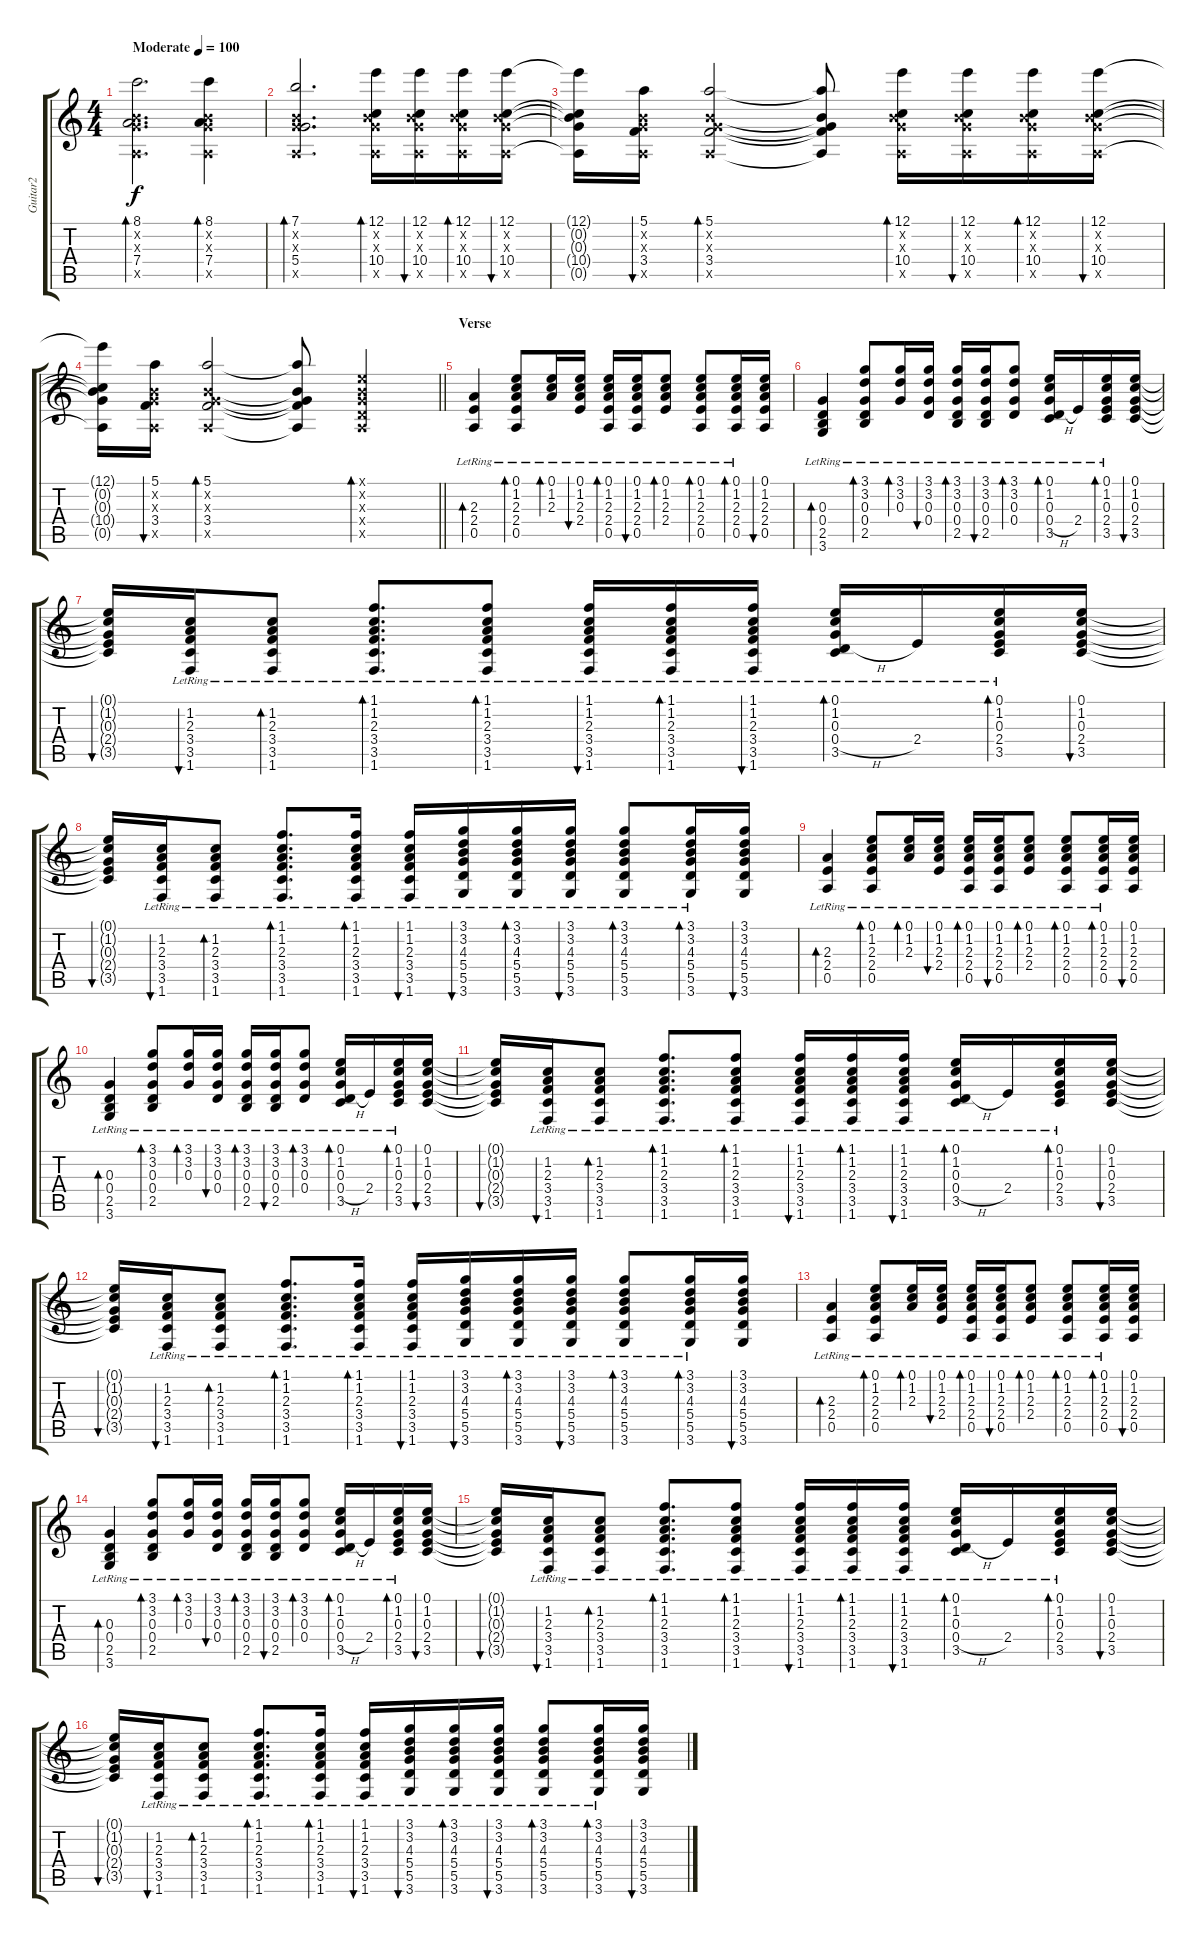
\track ("Guitar2" "Guitar2") {instrument acousticguitarnylon}
\staff {score tabs}
\tuning (E4 B3 G3 D3 A2 E2) {hide}
\ts (4 4)
\tempo (100 "Moderate")
\clef g2
\ks c
(8.1 0.2{x} 0.3{x} 7.4 0.5{x}).2{d bd 30 dy f instrument acousticguitarnylon} (8.1 0.2{x} 0.3{x} 7.4 0.5{x}).4{bd 30} |
(7.1 0.2{x} 0.3{x} 5.4 0.5{x}).2{d bd 30} (12.1 0.2{x} 0.3{x} 10.4 0.5{x}).16{bd 30} (12.1 0.2{x} 0.3{x} 10.4 0.5{x}).16{bu 30} (12.1 0.2{x} 0.3{x} 10.4 0.5{x}).16{bd 30} (12.1 0.2{x} 0.3{x} 10.4 0.5{x}).16{bu 30} |
(12.1{t} 0.2{t} 0.3{t} 10.4{t} 0.5{t}).16 (5.1 0.2{x} 0.3{x} 3.4 0.5{x}).16{bu 30} (5.1 0.2{x} 0.3{x} 3.4 0.5{x}).2{bd 30} (5.1{t} 0.2{t} 0.3{t} 3.4{t} 0.5{t}).8 (12.1 0.2{x} 0.3{x} 10.4 0.5{x}).16{bd 30} (12.1 0.2{x} 0.3{x} 10.4 0.5{x}).16{bu 30} (12.1 0.2{x} 0.3{x} 10.4 0.5{x}).16{bd 30} (12.1 0.2{x} 0.3{x} 10.4 0.5{x}).16{bu 30} |
\barLineRight lightlight
(12.1{t} 0.2{t} 0.3{t} 10.4{t} 0.5{t}).16 (5.1 0.2{x} 0.3{x} 3.4 0.5{x}).16{bu 30} (5.1 0.2{x} 0.3{x} 3.4 0.5{x}).2{bd 30} (5.1{t} 0.2{t} 0.3{t} 3.4{t} 0.5{t}).8 (0.1{x} 0.2{x} 0.3{x} 0.4{x} 0.5{x}).4{bd 30} |
\section ("" "Verse")
(2.3{lr} 2.4{lr} 0.5{lr}).4{bd 30} (0.1{lr} 1.2{lr} 2.3{lr} 2.4{lr} 0.5{lr}).8{bd 30} (0.1{lr} 1.2{lr} 2.3{lr}).16{bd 30} (0.1{lr} 1.2{lr} 2.3{lr} 2.4{lr}).16{bu 30} (0.1{lr} 1.2{lr} 2.3{lr} 2.4{lr} 0.5{lr}).16{bd 30} (0.1{lr} 1.2{lr} 2.3{lr} 2.4{lr} 0.5{lr}).16{bu 30} (0.1{lr} 1.2{lr} 2.3{lr} 2.4{lr}).8{bd 30} (0.1{lr} 1.2{lr} 2.3{lr} 2.4{lr} 0.5{lr}).8{bd 30} (0.1{lr} 1.2{lr} 2.3{lr} 2.4{lr} 0.5{lr}).16{bd 30} (0.1 1.2 2.3 2.4 0.5).16{bu 30} |
(0.3{lr} 0.4{lr} 2.5{lr} 3.6{lr}).4{bd 30} (3.1{lr} 3.2{lr} 0.3{lr} 0.4{lr} 2.5{lr}).8{bd 30} (3.1{lr} 3.2{lr} 0.3{lr}).16{bd 30} (3.1{lr} 3.2{lr} 0.3{lr} 0.4{lr}).16{bu 30} (3.1{lr} 3.2{lr} 0.3{lr} 0.4{lr} 2.5{lr}).16{bd 30} (3.1{lr} 3.2{lr} 0.3{lr} 0.4{lr} 2.5{lr}).16{bu 30} (3.1{lr} 3.2{lr} 0.3{lr} 0.4{lr}).8{bd 30} (0.1{lr} 1.2{lr} 0.3{lr} 0.4{h lr} 3.5{lr}).16{bd 30} 2.4{lr}.16 (0.1{lr} 1.2{lr} 0.3{lr} 2.4{lr} 3.5{lr}).16{bd 30} (0.1 1.2 0.3 2.4 3.5).16{bu 30} |
(0.1{t} 1.2{t} 0.3{t} 2.4{t} 3.5{t}).16{bu 30} (1.2{lr} 2.3{lr} 3.4{lr} 3.5{lr} 1.6{lr}).16{bu 30} (1.2{lr} 2.3{lr} 3.4{lr} 3.5{lr} 1.6{lr}).8{bd 30} (1.1{lr} 1.2{lr} 2.3{lr} 3.4{lr} 3.5{lr} 1.6{lr}).8{d bd 30} (1.1{lr} 1.2{lr} 2.3{lr} 3.4{lr} 3.5{lr} 1.6{lr}).8{bd 30} (1.1{lr} 1.2{lr} 2.3{lr} 3.4{lr} 3.5{lr} 1.6{lr}).16{bu 30} (1.1{lr} 1.2{lr} 2.3{lr} 3.4{lr} 3.5{lr} 1.6{lr}).16{bd 30} (1.1{lr} 1.2{lr} 2.3{lr} 3.4{lr} 3.5{lr} 1.6{lr}).16{bu 30} (0.1{lr} 1.2{lr} 0.3{lr} 0.4{h lr} 3.5{lr}).16{bd 30} 2.4{lr}.16 (0.1{lr} 1.2{lr} 0.3{lr} 2.4{lr} 3.5{lr}).16{bd 30} (0.1 1.2 0.3 2.4 3.5).16{bu 30} |
(0.1{t} 1.2{t} 0.3{t} 2.4{t} 3.5{t}).16{bu 30} (1.2{lr} 2.3{lr} 3.4{lr} 3.5{lr} 1.6{lr}).16{bu 30} (1.2{lr} 2.3{lr} 3.4{lr} 3.5{lr} 1.6{lr}).8{bd 30} (1.1{lr} 1.2{lr} 2.3{lr} 3.4{lr} 3.5{lr} 1.6{lr}).8{d bd 30} (1.1{lr} 1.2{lr} 2.3{lr} 3.4{lr} 3.5{lr} 1.6{lr}).16{bd 30} (1.1{lr} 1.2{lr} 2.3{lr} 3.4{lr} 3.5{lr} 1.6{lr}).16{bu 30} (3.1{lr} 3.2{lr} 4.3{lr} 5.4{lr} 5.5{lr} 3.6{lr}).16{bu 30} (3.1{lr} 3.2{lr} 4.3{lr} 5.4{lr} 5.5{lr} 3.6{lr}).16{bd 30} (3.1{lr} 3.2{lr} 4.3{lr} 5.4{lr} 5.5{lr} 3.6{lr}).16{bu 30} (3.1{lr} 3.2{lr} 4.3{lr} 5.4{lr} 5.5{lr} 3.6{lr}).8{bd 30} (3.1{lr} 3.2{lr} 4.3{lr} 5.4{lr} 5.5{lr} 3.6{lr}).16{bd 30} (3.1 3.2 4.3 5.4 5.5 3.6).16{bu 30} |
(2.3{lr} 2.4{lr} 0.5{lr}).4{bd 30} (0.1{lr} 1.2{lr} 2.3{lr} 2.4{lr} 0.5{lr}).8{bd 30} (0.1{lr} 1.2{lr} 2.3{lr}).16{bd 30} (0.1{lr} 1.2{lr} 2.3{lr} 2.4{lr}).16{bu 30} (0.1{lr} 1.2{lr} 2.3{lr} 2.4{lr} 0.5{lr}).16{bd 30} (0.1{lr} 1.2{lr} 2.3{lr} 2.4{lr} 0.5{lr}).16{bu 30} (0.1{lr} 1.2{lr} 2.3{lr} 2.4{lr}).8{bd 30} (0.1{lr} 1.2{lr} 2.3{lr} 2.4{lr} 0.5{lr}).8{bd 30} (0.1{lr} 1.2{lr} 2.3{lr} 2.4{lr} 0.5{lr}).16{bd 30} (0.1 1.2 2.3 2.4 0.5).16{bu 30} |
(0.3{lr} 0.4{lr} 2.5{lr} 3.6{lr}).4{bd 30} (3.1{lr} 3.2{lr} 0.3{lr} 0.4{lr} 2.5{lr}).8{bd 30} (3.1{lr} 3.2{lr} 0.3{lr}).16{bd 30} (3.1{lr} 3.2{lr} 0.3{lr} 0.4{lr}).16{bu 30} (3.1{lr} 3.2{lr} 0.3{lr} 0.4{lr} 2.5{lr}).16{bd 30} (3.1{lr} 3.2{lr} 0.3{lr} 0.4{lr} 2.5{lr}).16{bu 30} (3.1{lr} 3.2{lr} 0.3{lr} 0.4{lr}).8{bd 30} (0.1{lr} 1.2{lr} 0.3{lr} 0.4{h lr} 3.5{lr}).16{bd 30} 2.4{lr}.16 (0.1{lr} 1.2{lr} 0.3{lr} 2.4{lr} 3.5{lr}).16{bd 30} (0.1 1.2 0.3 2.4 3.5).16{bu 30} |
(0.1{t} 1.2{t} 0.3{t} 2.4{t} 3.5{t}).16{bu 30} (1.2{lr} 2.3{lr} 3.4{lr} 3.5{lr} 1.6{lr}).16{bu 30} (1.2{lr} 2.3{lr} 3.4{lr} 3.5{lr} 1.6{lr}).8{bd 30} (1.1{lr} 1.2{lr} 2.3{lr} 3.4{lr} 3.5{lr} 1.6{lr}).8{d bd 30} (1.1{lr} 1.2{lr} 2.3{lr} 3.4{lr} 3.5{lr} 1.6{lr}).8{bd 30} (1.1{lr} 1.2{lr} 2.3{lr} 3.4{lr} 3.5{lr} 1.6{lr}).16{bu 30} (1.1{lr} 1.2{lr} 2.3{lr} 3.4{lr} 3.5{lr} 1.6{lr}).16{bd 30} (1.1{lr} 1.2{lr} 2.3{lr} 3.4{lr} 3.5{lr} 1.6{lr}).16{bu 30} (0.1{lr} 1.2{lr} 0.3{lr} 0.4{h lr} 3.5{lr}).16{bd 30} 2.4{lr}.16 (0.1{lr} 1.2{lr} 0.3{lr} 2.4{lr} 3.5{lr}).16{bd 30} (0.1 1.2 0.3 2.4 3.5).16{bu 30} |
(0.1{t} 1.2{t} 0.3{t} 2.4{t} 3.5{t}).16{bu 30} (1.2{lr} 2.3{lr} 3.4{lr} 3.5{lr} 1.6{lr}).16{bu 30} (1.2{lr} 2.3{lr} 3.4{lr} 3.5{lr} 1.6{lr}).8{bd 30} (1.1{lr} 1.2{lr} 2.3{lr} 3.4{lr} 3.5{lr} 1.6{lr}).8{d bd 30} (1.1{lr} 1.2{lr} 2.3{lr} 3.4{lr} 3.5{lr} 1.6{lr}).16{bd 30} (1.1{lr} 1.2{lr} 2.3{lr} 3.4{lr} 3.5{lr} 1.6{lr}).16{bu 30} (3.1{lr} 3.2{lr} 4.3{lr} 5.4{lr} 5.5{lr} 3.6{lr}).16{bu 30} (3.1{lr} 3.2{lr} 4.3{lr} 5.4{lr} 5.5{lr} 3.6{lr}).16{bd 30} (3.1{lr} 3.2{lr} 4.3{lr} 5.4{lr} 5.5{lr} 3.6{lr}).16{bu 30} (3.1{lr} 3.2{lr} 4.3{lr} 5.4{lr} 5.5{lr} 3.6{lr}).8{bd 30} (3.1{lr} 3.2{lr} 4.3{lr} 5.4{lr} 5.5{lr} 3.6{lr}).16{bd 30} (3.1 3.2 4.3 5.4 5.5 3.6).16{bu 30} |
(2.3{lr} 2.4{lr} 0.5{lr}).4{bd 30} (0.1{lr} 1.2{lr} 2.3{lr} 2.4{lr} 0.5{lr}).8{bd 30} (0.1{lr} 1.2{lr} 2.3{lr}).16{bd 30} (0.1{lr} 1.2{lr} 2.3{lr} 2.4{lr}).16{bu 30} (0.1{lr} 1.2{lr} 2.3{lr} 2.4{lr} 0.5{lr}).16{bd 30} (0.1{lr} 1.2{lr} 2.3{lr} 2.4{lr} 0.5{lr}).16{bu 30} (0.1{lr} 1.2{lr} 2.3{lr} 2.4{lr}).8{bd 30} (0.1{lr} 1.2{lr} 2.3{lr} 2.4{lr} 0.5{lr}).8{bd 30} (0.1{lr} 1.2{lr} 2.3{lr} 2.4{lr} 0.5{lr}).16{bd 30} (0.1 1.2 2.3 2.4 0.5).16{bu 30} |
(0.3{lr} 0.4{lr} 2.5{lr} 3.6{lr}).4{bd 30} (3.1{lr} 3.2{lr} 0.3{lr} 0.4{lr} 2.5{lr}).8{bd 30} (3.1{lr} 3.2{lr} 0.3{lr}).16{bd 30} (3.1{lr} 3.2{lr} 0.3{lr} 0.4{lr}).16{bu 30} (3.1{lr} 3.2{lr} 0.3{lr} 0.4{lr} 2.5{lr}).16{bd 30} (3.1{lr} 3.2{lr} 0.3{lr} 0.4{lr} 2.5{lr}).16{bu 30} (3.1{lr} 3.2{lr} 0.3{lr} 0.4{lr}).8{bd 30} (0.1{lr} 1.2{lr} 0.3{lr} 0.4{h lr} 3.5{lr}).16{bd 30} 2.4{lr}.16 (0.1{lr} 1.2{lr} 0.3{lr} 2.4{lr} 3.5{lr}).16{bd 30} (0.1 1.2 0.3 2.4 3.5).16{bu 30} |
(0.1{t} 1.2{t} 0.3{t} 2.4{t} 3.5{t}).16{bu 30} (1.2{lr} 2.3{lr} 3.4{lr} 3.5{lr} 1.6{lr}).16{bu 30} (1.2{lr} 2.3{lr} 3.4{lr} 3.5{lr} 1.6{lr}).8{bd 30} (1.1{lr} 1.2{lr} 2.3{lr} 3.4{lr} 3.5{lr} 1.6{lr}).8{d bd 30} (1.1{lr} 1.2{lr} 2.3{lr} 3.4{lr} 3.5{lr} 1.6{lr}).8{bd 30} (1.1{lr} 1.2{lr} 2.3{lr} 3.4{lr} 3.5{lr} 1.6{lr}).16{bu 30} (1.1{lr} 1.2{lr} 2.3{lr} 3.4{lr} 3.5{lr} 1.6{lr}).16{bd 30} (1.1{lr} 1.2{lr} 2.3{lr} 3.4{lr} 3.5{lr} 1.6{lr}).16{bu 30} (0.1{lr} 1.2{lr} 0.3{lr} 0.4{h lr} 3.5{lr}).16{bd 30} 2.4{lr}.16 (0.1{lr} 1.2{lr} 0.3{lr} 2.4{lr} 3.5{lr}).16{bd 30} (0.1 1.2 0.3 2.4 3.5).16{bu 30} |
(0.1{t} 1.2{t} 0.3{t} 2.4{t} 3.5{t}).16{bu 30} (1.2{lr} 2.3{lr} 3.4{lr} 3.5{lr} 1.6{lr}).16{bu 30} (1.2{lr} 2.3{lr} 3.4{lr} 3.5{lr} 1.6{lr}).8{bd 30} (1.1{lr} 1.2{lr} 2.3{lr} 3.4{lr} 3.5{lr} 1.6{lr}).8{d bd 30} (1.1{lr} 1.2{lr} 2.3{lr} 3.4{lr} 3.5{lr} 1.6{lr}).16{bd 30} (1.1{lr} 1.2{lr} 2.3{lr} 3.4{lr} 3.5{lr} 1.6{lr}).16{bu 30} (3.1{lr} 3.2{lr} 4.3{lr} 5.4{lr} 5.5{lr} 3.6{lr}).16{bu 30} (3.1{lr} 3.2{lr} 4.3{lr} 5.4{lr} 5.5{lr} 3.6{lr}).16{bd 30} (3.1{lr} 3.2{lr} 4.3{lr} 5.4{lr} 5.5{lr} 3.6{lr}).16{bu 30} (3.1{lr} 3.2{lr} 4.3{lr} 5.4{lr} 5.5{lr} 3.6{lr}).8{bd 30} (3.1{lr} 3.2{lr} 4.3{lr} 5.4{lr} 5.5{lr} 3.6{lr}).16{bd 30} (3.1 3.2 4.3 5.4 5.5 3.6).16{bu 30}
